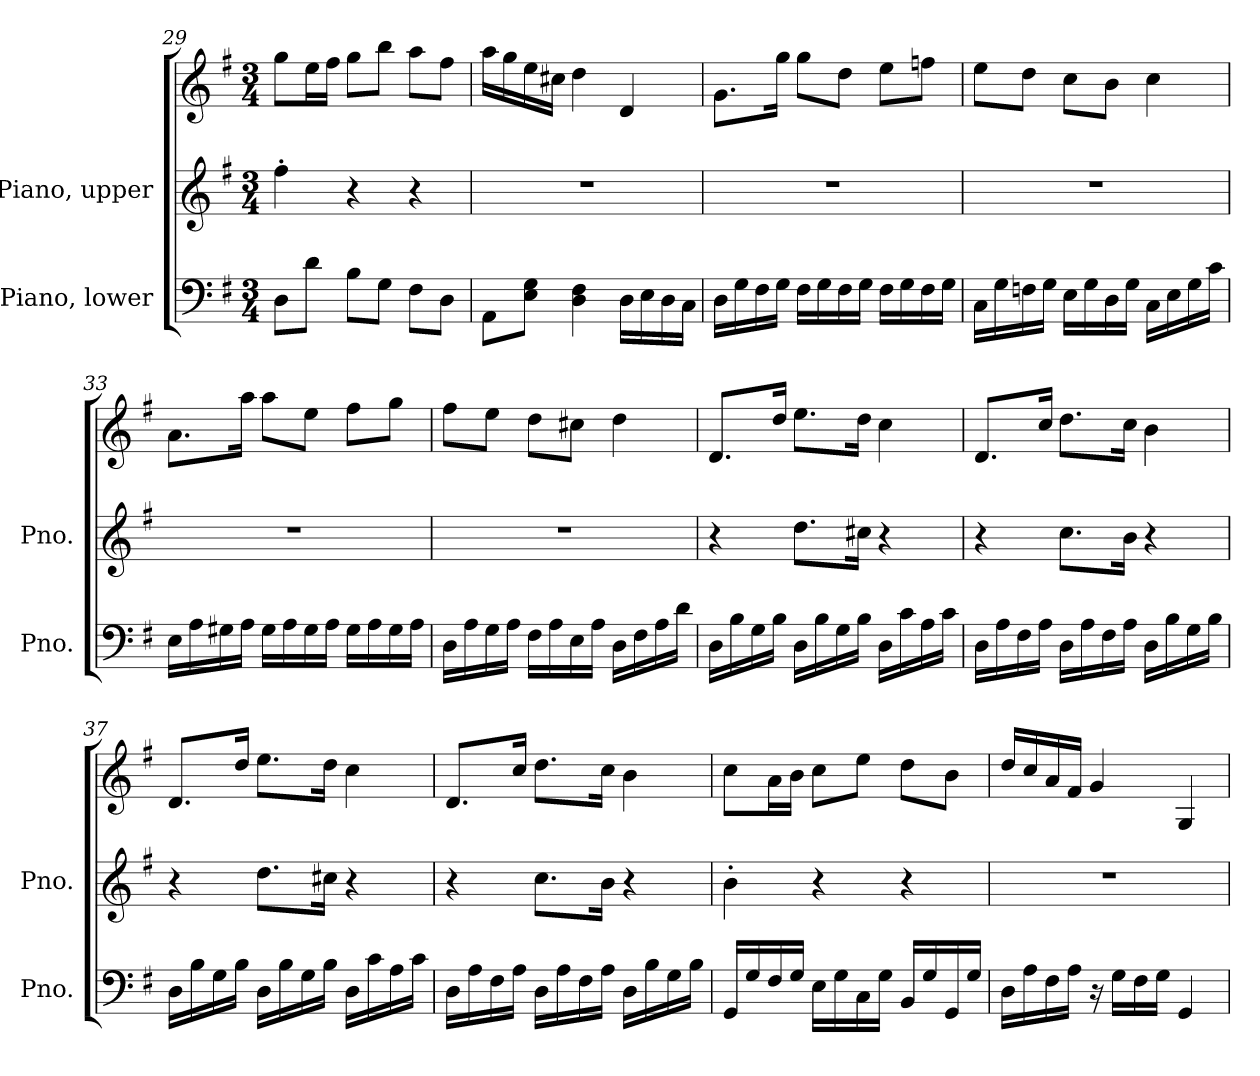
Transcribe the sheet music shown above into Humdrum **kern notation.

**kern	**kern	**kern
*part2	*part1	*part1
*staff3	*staff2	*staff1
*I"Piano, lower	*I"Piano, upper	*
*I'Pno.	*I'Pno.	*
*clefF4	*clefG2	*clefG2
*k[f#]	*k[f#]	*k[f#]
*M3/4	*M3/4	*M3/4
=29	=29	=29
8D\L	4ff#'\	8gg\L
8d\J	.	16ee\L
.	.	16ff#\JJ
8B\L	4r	8gg\L
8G\J	.	8bb\J
8F#\L	4r	8aa\L
8D\J	.	8ff#\J
!!LO:LB:g=z
=30	=30	=30
8AA\L	2.r	16aa\LL
.	.	16gg\
8E\ 8G\J	.	16ee\
.	.	16cc#X\JJ
4D\ 4F#\	.	4dd\
16D\LL	.	4d/
16E\	.	.
16D\	.	.
16C\JJ	.	.
=31	=31	=31
16D\LL	2.r	8.g\L
16G\	.	.
16F#\	.	.
16G\JJ	.	16gg\Jk
16F#\LL	.	8gg\L
16G\	.	.
16F#\	.	8dd\J
16G\JJ	.	.
16F#\LL	.	8ee\L
16G\	.	.
16F#\	.	8ffn\J
16G\JJ	.	.
=32	=32	=32
16C\LL	2.r	8ee\L
16G\	.	.
16Fn\	.	8dd\J
16G\JJ	.	.
16E\LL	.	8cc\L
16G\	.	.
16D\	.	8b\J
16G\JJ	.	.
16C\LL	.	4cc\
16E\	.	.
16G\	.	.
16c\JJ	.	.
!!LO:LB:g=z
=33	=33	=33
16E\LL	2.r	8.a\L
16A\	.	.
16G#X\	.	.
16A\JJ	.	16aa\Jk
16G#\LL	.	8aa\L
16A\	.	.
16G#\	.	8ee\J
16A\JJ	.	.
16G#\LL	.	8ff#\L
16A\	.	.
16G#\	.	8gg\J
16A\JJ	.	.
=34	=34	=34
16D\LL	2.r	8ff#\L
16A\	.	.
16G\	.	8ee\J
16A\JJ	.	.
16F#\LL	.	8dd\L
16A\	.	.
16E\	.	8cc#X\J
16A\JJ	.	.
16D\LL	.	4dd\
16F#\	.	.
16A\	.	.
16d\JJ	.	.
=35	=35	=35
16D\LL	4r	8.d/L
16B\	.	.
16G\	.	.
16B\JJ	.	16dd/Jk
16D\LL	8.dd\L	8.ee\L
16B\	.	.
16G\	.	.
16B\JJ	16cc#X\Jk	16dd\Jk
16D\LL	4r	4cc\
16c\	.	.
16A\	.	.
16c\JJ	.	.
!!LO:LB:g=z
=36	=36	=36
16D\LL	4r	8.d/L
16A\	.	.
16F#\	.	.
16A\JJ	.	16cc/Jk
16D\LL	8.cc\L	8.dd\L
16A\	.	.
16F#\	.	.
16A\JJ	16b\Jk	16cc\Jk
16D\LL	4r	4b\
16B\	.	.
16G\	.	.
16B\JJ	.	.
=37	=37	=37
16D\LL	4r	8.d/L
16B\	.	.
16G\	.	.
16B\JJ	.	16dd/Jk
16D\LL	8.dd\L	8.ee\L
16B\	.	.
16G\	.	.
16B\JJ	16cc#X\Jk	16dd\Jk
16D\LL	4r	4cc\
16c\	.	.
16A\	.	.
16c\JJ	.	.
=38	=38	=38
16D\LL	4r	8.d/L
16A\	.	.
16F#\	.	.
16A\JJ	.	16cc/Jk
16D\LL	8.cc\L	8.dd\L
16A\	.	.
16F#\	.	.
16A\JJ	16b\Jk	16cc\Jk
16D\LL	4r	4b\
16B\	.	.
16G\	.	.
16B\JJ	.	.
!!LO:PB:g=z
=39	=39	=39
16GG/LL	4b'\	8cc\L
16G/	.	.
16F#/	.	16a\L
16G/JJ	.	16b\JJ
16E\LL	4r	8cc\L
16G\	.	.
16C\	.	8ee\J
16G\JJ	.	.
16BB/LL	4r	8dd\L
16G/	.	.
16GG/	.	8b\J
16G/JJ	.	.
=40	=40	=40
16D\LL	2.r	16dd/LL
16A\	.	16cc/
16F#\	.	16a/
16A\JJ	.	16f#/JJ
16r	.	4g/
16G\LL	.	.
16F#\	.	.
16G\JJ	.	.
4GG/	.	4G/
=	=	=
*-	*-	*-
